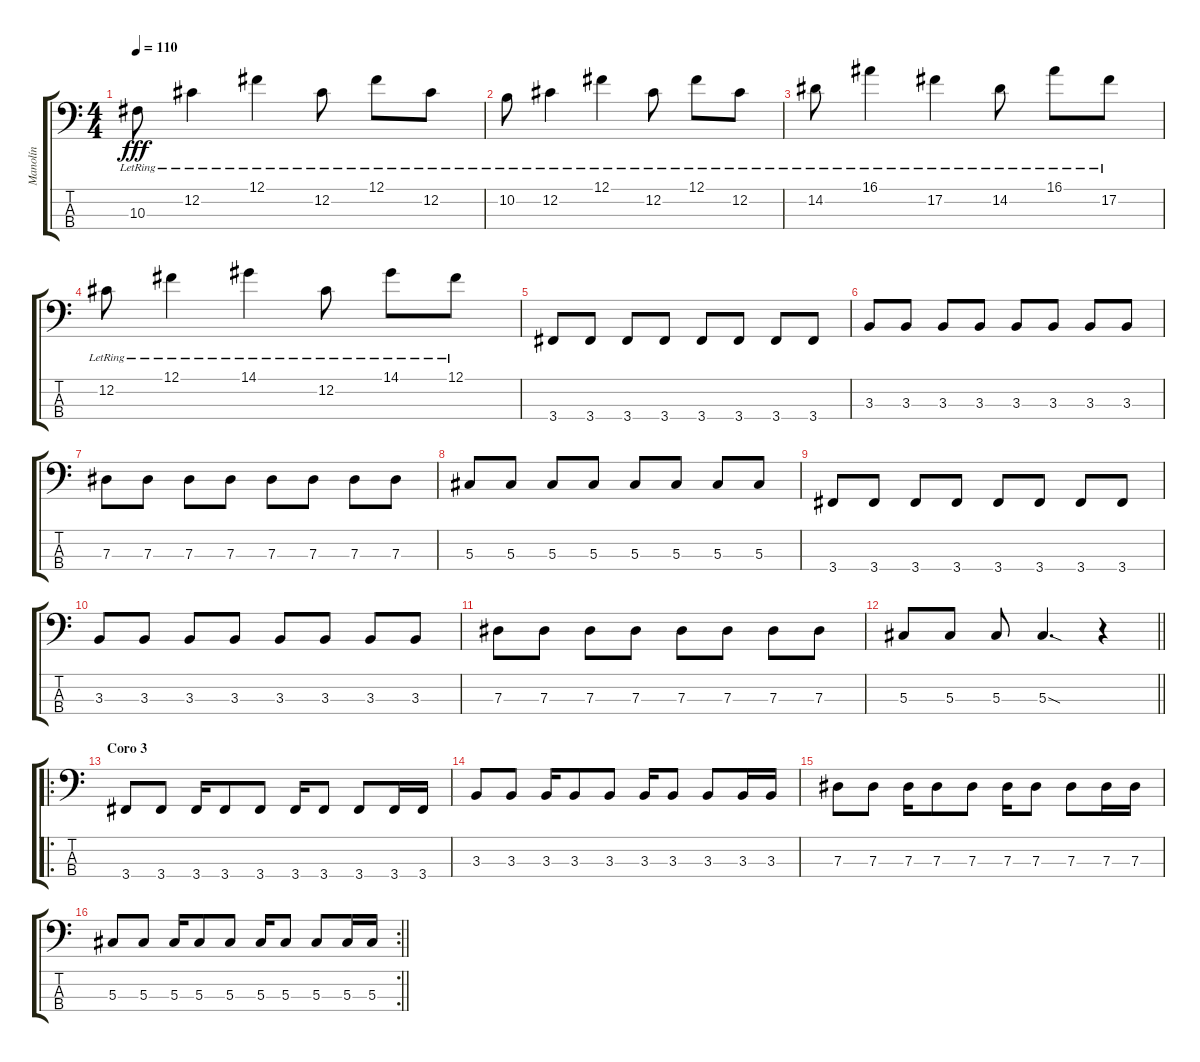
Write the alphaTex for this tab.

\track ("Manolín" "Manolín") {instrument acousticbass}
\staff {score tabs}
\tuning (Gb2 Db2 Ab1 Eb1) {hide}
\ts (4 4)
\tempo 110
\clef f4
\ks c
10.3{lr}.8{dy fff} 12.2{lr}.4 12.1{lr}.4 12.2{lr}.8 12.1{lr}.8 12.2{lr}.8 |
10.2{lr}.8 12.2{lr}.4 12.1{lr}.4 12.2{lr}.8 12.1{lr}.8 12.2{lr}.8 |
14.2{lr}.8 16.1{lr}.4 17.2{lr}.4 14.2{lr}.8 16.1{lr}.8 17.2{lr}.8 |
12.2{lr}.8 12.1{lr}.4 14.1{lr}.4 12.2{lr}.8 14.1{lr}.8 12.1{lr}.8 |
3.4.8 3.4.8 3.4.8 3.4.8 3.4.8 3.4.8 3.4.8 3.4.8 |
3.3.8 3.3.8 3.3.8 3.3.8 3.3.8 3.3.8 3.3.8 3.3.8 |
7.3.8 7.3.8 7.3.8 7.3.8 7.3.8 7.3.8 7.3.8 7.3.8 |
5.3.8 5.3.8 5.3.8 5.3.8 5.3.8 5.3.8 5.3.8 5.3.8 |
3.4.8 3.4.8 3.4.8 3.4.8 3.4.8 3.4.8 3.4.8 3.4.8 |
3.3.8 3.3.8 3.3.8 3.3.8 3.3.8 3.3.8 3.3.8 3.3.8 |
7.3.8 7.3.8 7.3.8 7.3.8 7.3.8 7.3.8 7.3.8 7.3.8 |
\barLineRight lightlight
5.3.8 5.3.8 5.3.8 5.3{sod}.4{d} r.4 |
\ro
\section ("" "Coro 3")
3.4.8 3.4.8 3.4.16 3.4.8 3.4.8 3.4.16 3.4.8 3.4.8 3.4.16 3.4.16 |
3.3.8 3.3.8 3.3.16 3.3.8 3.3.8 3.3.16 3.3.8 3.3.8 3.3.16 3.3.16 |
7.3.8 7.3.8 7.3.16 7.3.8 7.3.8 7.3.16 7.3.8 7.3.8 7.3.16 7.3.16 |
\rc 2
\barLineRight lightlight
5.3.8 5.3.8 5.3.16 5.3.8 5.3.8 5.3.16 5.3.8 5.3.8 5.3.16 5.3.16
